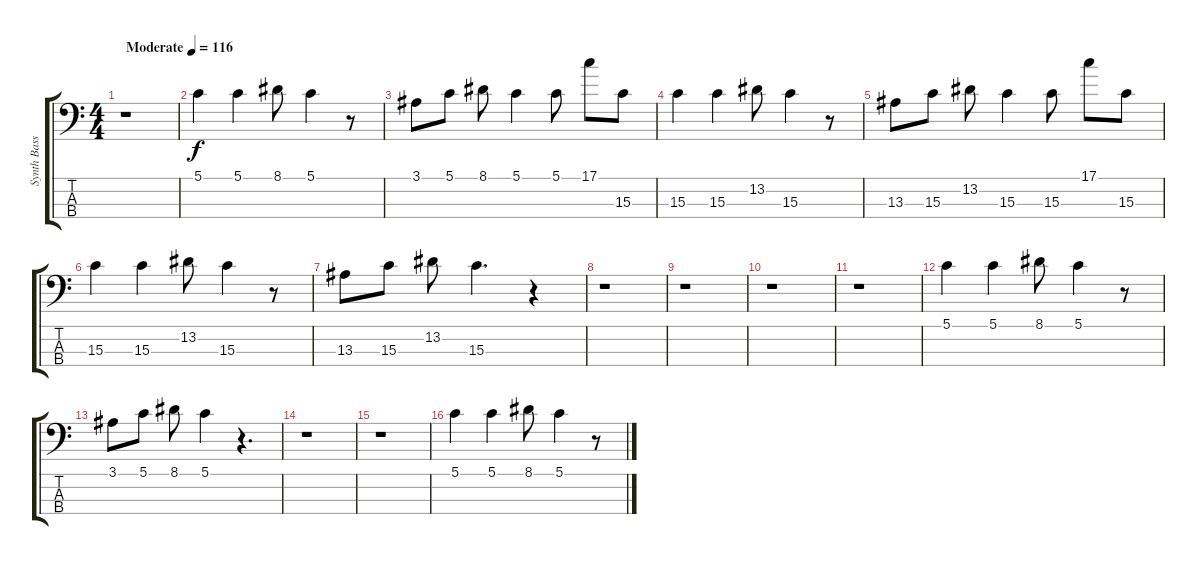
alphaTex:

\track ("Synth Bass" "Synth Bass") {instrument synthbass1}
\staff {score tabs}
\tuning (G2 D2 A1 E1) {hide}
\ts (4 4)
\tempo (116 "Moderate")
\clef f4
\ks c
r.1{dy f instrument synthbass1} |
5.1.4 5.1.4 8.1.8 5.1.4 r.8 |
3.1.8 5.1.8 8.1.8 5.1.4 5.1.8 17.1.8 15.3.8 |
15.3.4 15.3.4 13.2.8 15.3.4 r.8 |
13.3.8 15.3.8 13.2.8 15.3.4 15.3.8 17.1.8 15.3.8 |
15.3.4 15.3.4 13.2.8 15.3.4 r.8 |
13.3.8 15.3.8 13.2.8 15.3.4{d} r.4 |
r.1 |
r.1 |
r.1 |
r.1 |
5.1.4 5.1.4 8.1.8 5.1.4 r.8 |
3.1.8 5.1.8 8.1.8 5.1.4 r.4{d} |
r.1 |
r.1 |
5.1.4 5.1.4 8.1.8 5.1.4 r.8
